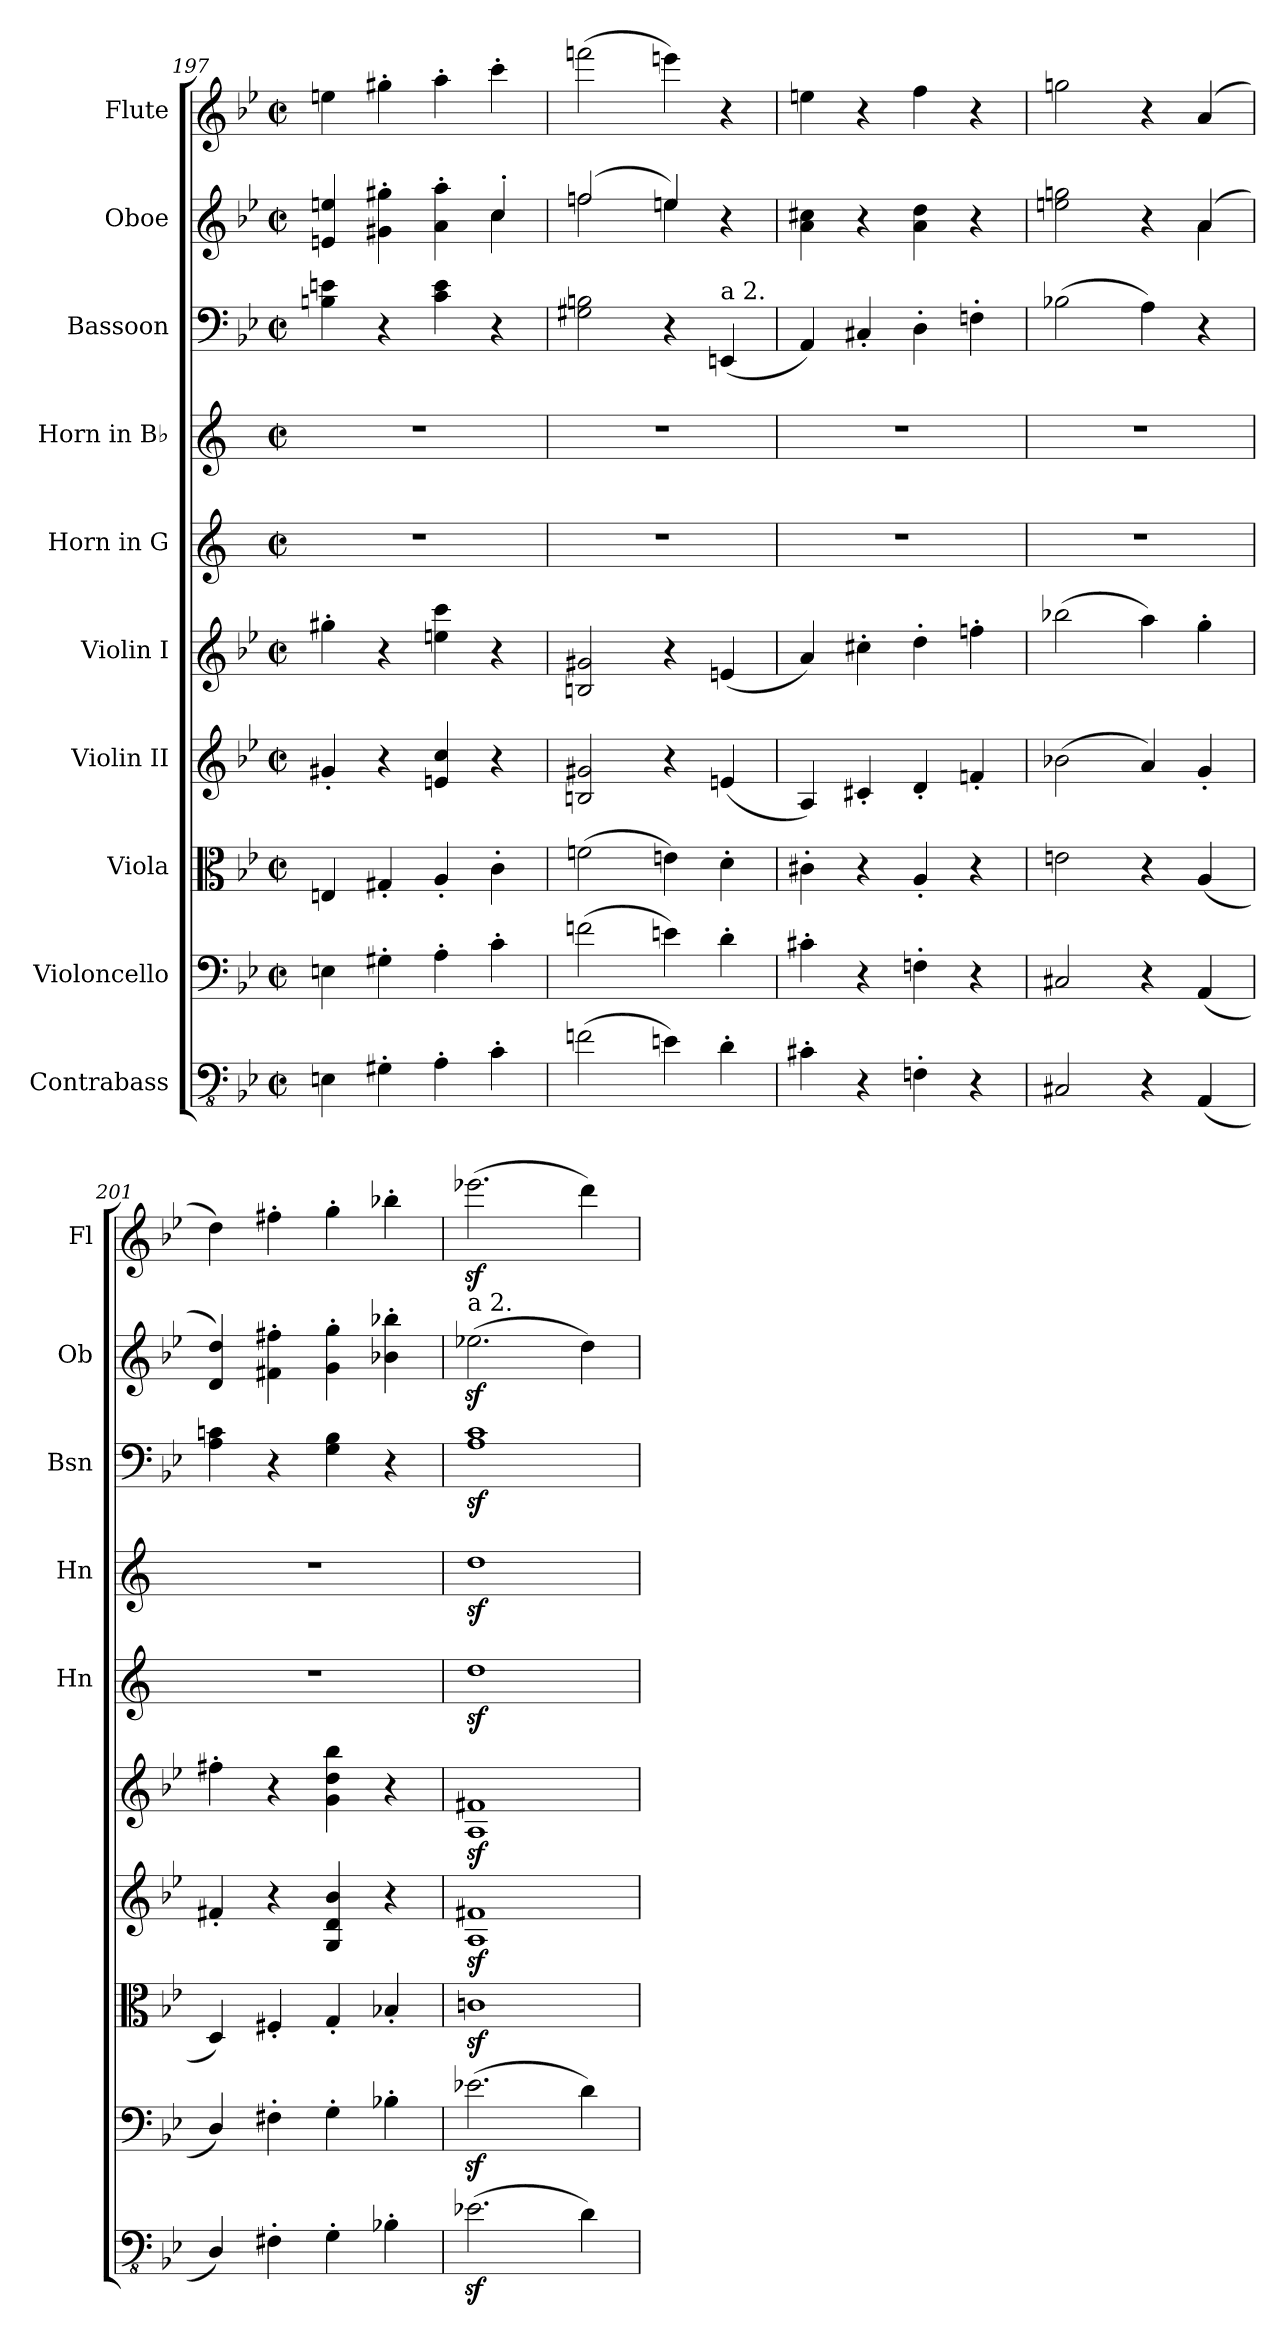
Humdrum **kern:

**kern	**kern	**kern	**kern	**kern	**kern	**kern	**kern	**kern	**kern
*part10	*part9	*part8	*part7	*part6	*part5	*part4	*part3	*part2	*part1
*staff10	*staff9	*staff8	*staff7	*staff6	*staff5	*staff4	*staff3	*staff2	*staff1
*I"Contrabass	*I"Violoncello	*I"Viola	*I"Violin II	*I"Violin I	*I"Horn in G	*I"Horn in B♭	*I"Bassoon	*I"Oboe	*I"Flute
*	*	*	*	*	*I'Hn	*I'Hn	*I'Bsn	*I'Ob	*I'Fl
*clefFv4	*clefF4	*clefC3	*clefG2	*clefG2	*clefG2	*clefG2	*clefF4	*clefG2	*clefG2
*	*	*	*	*	*ITrd3c5	*ITrd1c2	*	*	*
*k[b-e-]	*k[b-e-]	*k[b-e-]	*k[b-e-]	*k[b-e-]	*k[f#]	*k[b-e-]	*k[b-e-]	*k[b-e-]	*k[b-e-]
*M2/2	*M2/2	*M2/2	*M2/2	*M2/2	*M2/2	*M2/2	*M2/2	*M2/2	*M2/2
*met(c|)	*met(c|)	*met(c|)	*met(c|)	*met(c|)	*met(c|)	*met(c|)	*met(c|)	*met(c|)	*met(c|)
=197	=197	=197	=197	=197	=197	=197	=197	=197	=197
*	*	*	*	*	*	*	*	*^	*
4EEn\	4En\	4En/	4g#X'/	4gg#X'\	1r	1r	4Bn\ 4en\	4en/ 4een/	2.ryy	4een\
4GG#X'\	4G#X'\	4G#X'/	4r	4r	.	.	4r	4g#X\' 4gg#X\'	.	4gg#X'\
4AA'\	4A'\	4A'/	4en/ 4cc/	4een\ 4ccc\	.	.	4c\ 4e\	4a\' 4aa\'	.	4aa'\
4C'\	4c'\	4c'\	4r	4r	.	.	4r	4cc'/	4cc\	4ccc'\
=198	=198	=198	=198	=198	=198	=198	=198	=198	=198	=198
(>2Fn\	(>2fn\	(>2fn\	2Bn/ 2g#X/	2Bn/ 2g#X/	1r	1r	2G#X\ 2Bn\	(>2ffn/	2ff\	(>2fffn\
4En\)	4en\)	4en\)	4r	4r	.	.	4r	4een/)	4ee\	4eeen\)
!	!	!	!	!	!	!	!LO:TX:a:t=a 2.	!	!	!
4D'\	4d'\	4d'\	(<4en/	(<4en/	.	.	(<4EEn/	4r	4rffyy	4r
*	*	*	*	*	*	*	*	*v	*v	*
=199	=199	=199	=199	=199	=199	=199	=199	=199	=199
4C#X'\	4c#X'\	4c#X'\	4A/)	4a/)	1r	1r	4AA/)	4a\ 4cc#X\	4een\
4r	4r	4r	4c#X'/	4cc#X'\	.	.	4C#X'/	4r	4r
4FFn'\	4Fn'\	4A'/	4d'/	4dd'\	.	.	4D'\	4a\ 4dd\	4ff\
4r	4r	4r	4fn'/	4ffn'\	.	.	4Fn'\	4r	4r
=200	=200	=200	=200	=200	=200	=200	=200	=200	=200
*	*	*	*	*	*	*	*	*^	*
2CC#X/	2C#X/	2en\	(>2b-X\	(>2bb-X\	1r	1r	(>2B-X\	2een\ 2ggn\	2ryy	2ggn\
4r	4r	4r	4a/)	4aa\)	.	.	4A\)	4r	4rffyy	4r
(<4AAA/	(<4AA/	(<4A/	4g'/	4gg'\	.	.	4r	(>4a/	4a\	(<4a/
*	*	*	*	*	*	*	*	*v	*v	*
=201	=201	=201	=201	=201	=201	=201	=201	=201	=201
4DD/)	4D/)	4D/)	4f#X'/	4ff#X'\	1r	1r	4A\ 4cn\	4d/ 4dd/)	4dd\)
4FF#X'\	4F#X'\	4F#X'/	4r	4r	.	.	4r	4f#X\' 4ff#X\'	4ff#X'\
4GG'\	4G'\	4G'/	4G/ 4d/ 4b-/	4g\ 4dd\ 4bb-\	.	.	4G\ 4B-\	4g\' 4gg\'	4gg'\
4BB-X'\	4B-X'\	4B-X'/	4r	4r	.	.	4r	4b-X\' 4bb-X\'	4bb-X'\
=202	=202	=202	=202	=202	=202	=202	=202	=202	=202
!	!	!	!	!	!	!	!	!LO:TX:a:t=a 2.	!
(>2.E-Xz<\	(>2.e-Xz<\	1cnz<	1Az< 1f#Xz<	1Az< 1f#Xz<	1az<	1ccz<	1Az< 1cz<	(>2.ee-Xz<\	(>2.eee-Xz<\
4D\)	4d\)	.	.	.	.	.	.	4dd\)	4ddd\)
=	=	=	=	=	=	=	=	=	=
*-	*-	*-	*-	*-	*-	*-	*-	*-	*-
